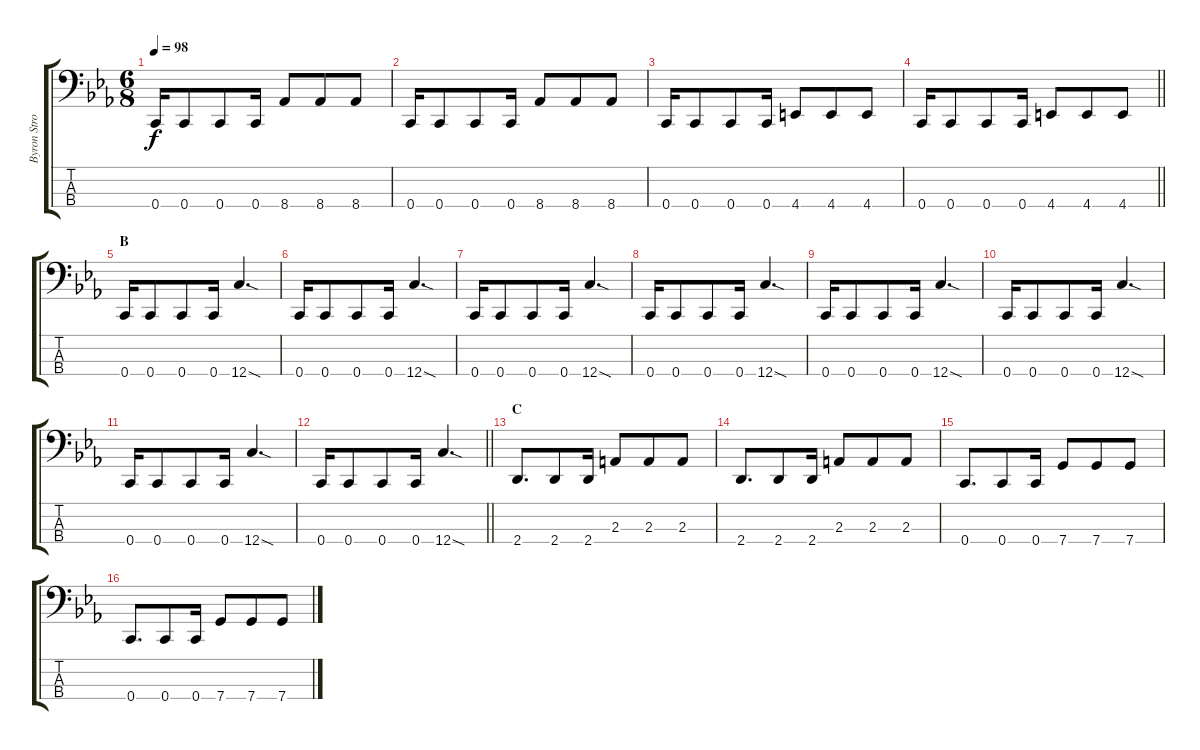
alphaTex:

\track ("Byron Stroud" "Byron Stro") {instrument electricbassfinger}
\staff {score tabs}
\tuning (G2 C2 G1 C1) {hide}
\ts (6 8)
\tempo 98
\clef f4
\ks eb
0.4.16{dy f} 0.4.8 0.4.8 0.4.16 8.4.8 8.4.8 8.4.8 |
0.4.16 0.4.8 0.4.8 0.4.16 8.4.8 8.4.8 8.4.8 |
0.4.16 0.4.8 0.4.8 0.4.16 4.4.8 4.4.8 4.4.8 |
\barLineRight lightlight
0.4.16 0.4.8 0.4.8 0.4.16 4.4.8 4.4.8 4.4.8 |
\section ("" "B")
0.4.16 0.4.8 0.4.8 0.4.16 12.4{sod}.4{d} |
0.4.16 0.4.8 0.4.8 0.4.16 12.4{sod}.4{d} |
0.4.16 0.4.8 0.4.8 0.4.16 12.4{sod}.4{d} |
0.4.16 0.4.8 0.4.8 0.4.16 12.4{sod}.4{d} |
0.4.16 0.4.8 0.4.8 0.4.16 12.4{sod}.4{d} |
0.4.16 0.4.8 0.4.8 0.4.16 12.4{sod}.4{d} |
0.4.16 0.4.8 0.4.8 0.4.16 12.4{sod}.4{d} |
\barLineRight lightlight
0.4.16 0.4.8 0.4.8 0.4.16 12.4{sod}.4{d} |
\section ("" "C")
2.4.8{d} 2.4.8 2.4.16 2.3.8 2.3.8 2.3.8 |
2.4.8{d} 2.4.8 2.4.16 2.3.8 2.3.8 2.3.8 |
0.4.8{d} 0.4.8 0.4.16 7.4.8 7.4.8 7.4.8 |
0.4.8{d} 0.4.8 0.4.16 7.4.8 7.4.8 7.4.8
